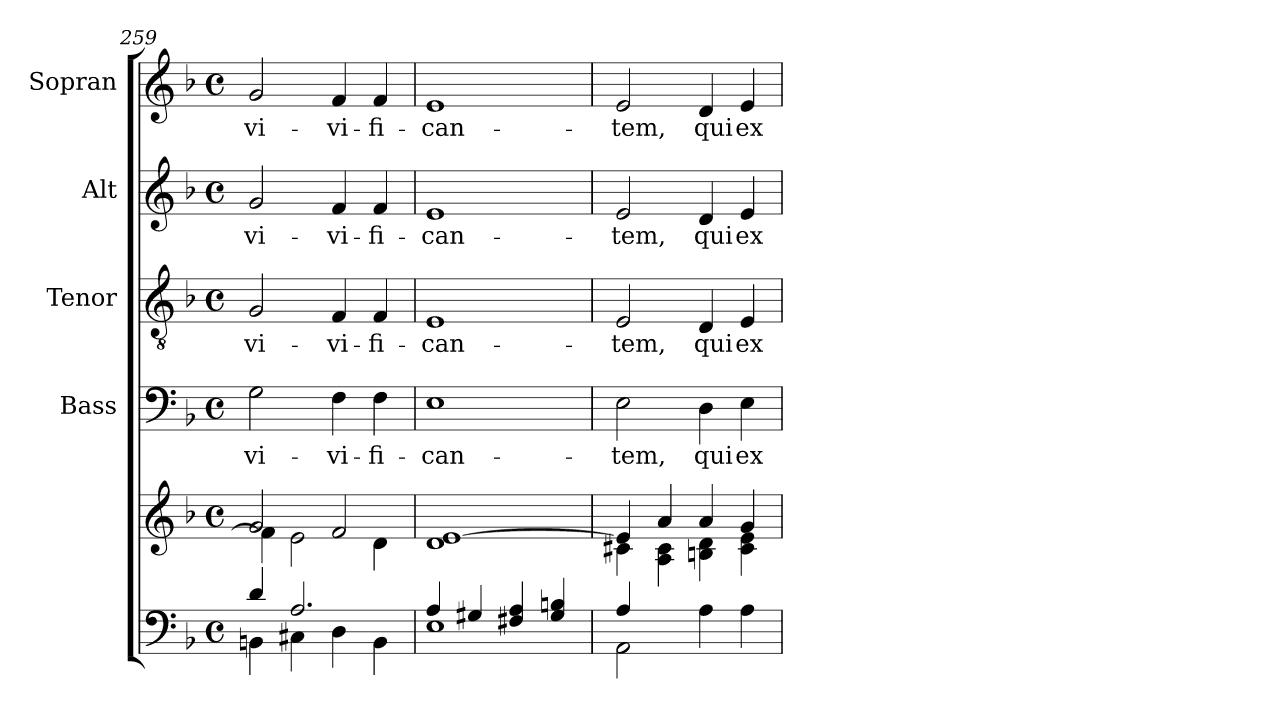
**kern	**kern	**kern	**text	**kern	**text	**kern	**text	**kern	**text
*part5	*part5	*part4	*part4	*part3	*part3	*part2	*part2	*part1	*part1
*staff6	*staff5	*staff4	*staff4	*staff3	*staff3	*staff2	*staff2	*staff1	*staff1
*	*	*I"Bass	*	*I"Tenor	*	*I"Alt	*	*I"Sopran	*
*	*	*I'B.	*	*I'T.	*	*I'A.	*	*I'S.	*
*clefF4	*clefG2	*clefF4	*	*clefGv2	*	*clefG2	*	*clefG2	*
*k[b-]	*k[b-]	*k[b-]	*	*k[b-]	*	*k[b-]	*	*k[b-]	*
*F:	*F:	*F:	*	*F:	*	*F:	*	*F:	*
*M4/4	*M4/4	*M4/4	*	*M4/4	*	*M4/4	*	*M4/4	*
*met(c)	*met(c)	*met(c)	*	*met(c)	*	*met(c)	*	*met(c)	*
=259	=259	=259	=259	=259	=259	=259	=259	=259	=259
*^	*^	*	*	*	*	*	*	*	*
!	!	!	!	!	!LO:LY:b	!	!LO:LY:b	!	!LO:LY:b	!	!LO:LY:b
4d/	4BBn\	2g/	4f\]	2G\	vi-	2G/	vi-	2g/	vi-	2g/	vi-
2.A/	4C#X\	.	2e\	.	.	.	.	.	.	.	.
!	!	!	!	!	!LO:LY:b	!	!LO:LY:b	!	!LO:LY:b	!	!LO:LY:b
.	4D\	2f/	.	4F\	-vi-	4F/	-vi-	4f/	-vi-	4f/	-vi-
!	!	!	!	!	!LO:LY:b	!	!LO:LY:b	!	!LO:LY:b	!	!LO:LY:b
.	4BB\	.	4d\	4F\	-fi-	4F/	-fi-	4f/	-fi-	4f/	-fi-
=260	=260	=260	=260	=260	=260	=260	=260	=260	=260	=260	=260
!	!	!	!	!	!LO:LY:b	!	!LO:LY:b	!	!LO:LY:b	!	!LO:LY:b
*	*	*v	*v	*	*	*	*	*	*	*	*
4A/	1E	1d [1e	1E	-can-	1E	-can-	1e	-can-	1e	-can-
4G#X/	.	.	.	.	.	.	.	.	.	.
4F#X/ 4A/	.	.	.	.	.	.	.	.	.	.
4G#/ 4Bn/	.	.	.	.	.	.	.	.	.	.
=261	=261	=261	=261	=261	=261	=261	=261	=261	=261	=261
*	*	*^	*	*	*	*	*	*	*	*
!	!	!	!	!	!LO:LY:b	!	!LO:LY:b	!	!LO:LY:b	!	!LO:LY:b
4A/	2AA\	4e/]	4c#X\	2E\	-tem,	2E/	-tem,	2e/	-tem,	2e/	-tem,
4ryy	.	4a/	4A\ 4c#\	.	.	.	.	.	.	.	.
!	!	!	!	!	!LO:LY:b	!	!LO:LY:b	!	!LO:LY:b	!	!LO:LY:b
4ryy	4A\	4a/	4Bn\ 4d\	4D\	qui	4D/	qui	4d/	qui	4d/	qui
!	!	!	!	!	!LO:LY:b	!	!LO:LY:b	!	!LO:LY:b	!	!LO:LY:b
4ryy	4A\	4g/	4c#\ 4e\	4E\	ex	4E/	ex	4e/	ex	4e/	ex
*v	*v	*	*	*	*	*	*	*	*	*	*
*	*v	*v	*	*	*	*	*	*	*	*
=	=	=	=	=	=	=	=	=	=
*-	*-	*-	*-	*-	*-	*-	*-	*-	*-
